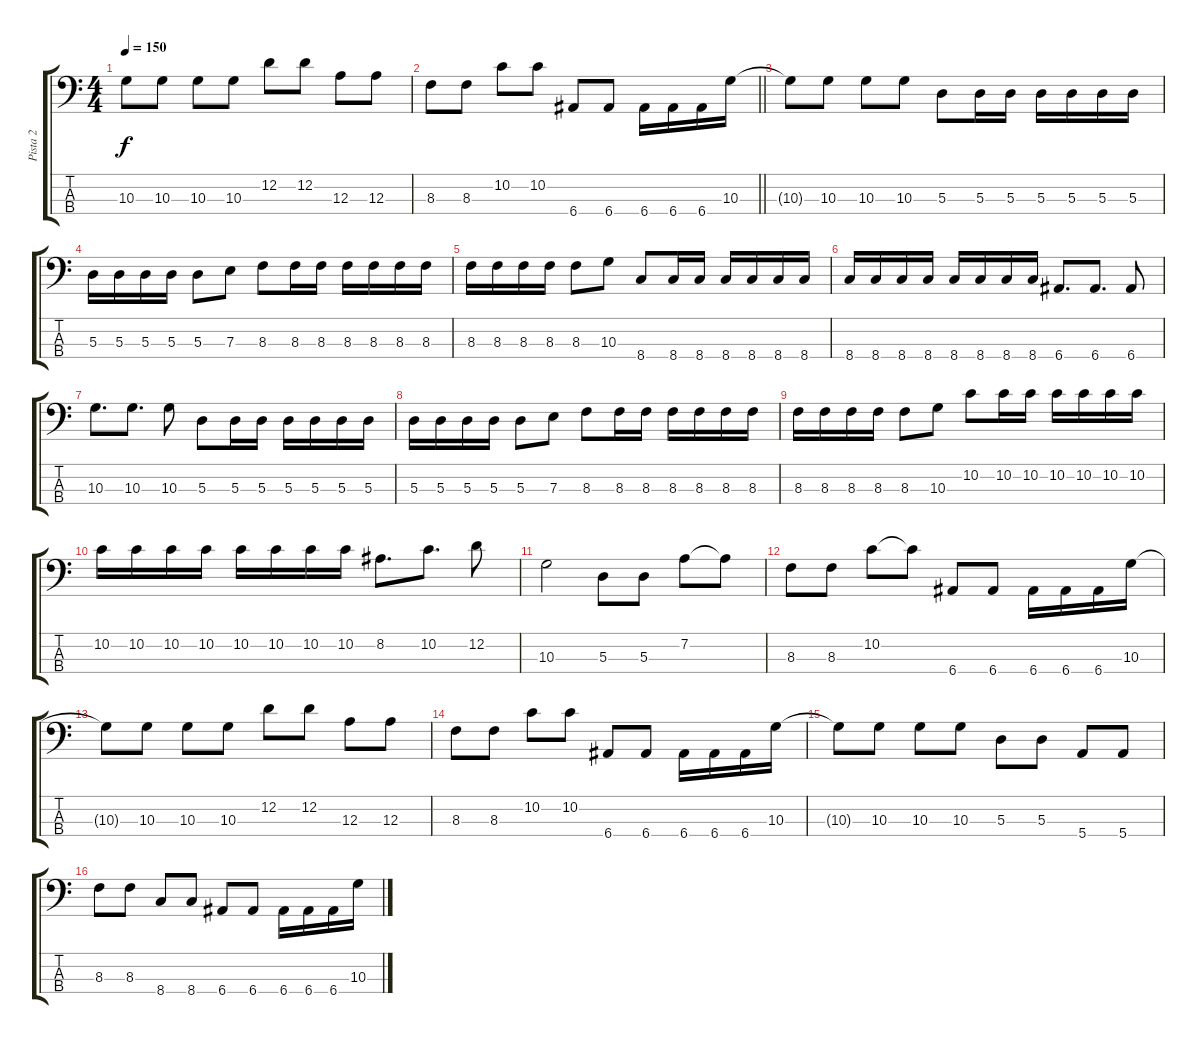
\track ("Pista 2" "Pista 2") {instrument electricbassfinger}
\staff {score tabs}
\tuning (G2 D2 A1 E1) {hide}
\ts (4 4)
\tempo 150
\clef f4
\ks c
10.3{t}.8{dy f} 10.3.8 10.3.8 10.3.8 12.2.8 12.2.8 12.3.8 12.3.8 |
\barLineRight lightlight
8.3.8 8.3.8 10.2.8 10.2.8 6.4.8 6.4.8 6.4.16 6.4.16 6.4.16 10.3.16 |
10.3{t}.8 10.3.8 10.3.8 10.3.8 5.3.8 5.3.16 5.3.16 5.3.16 5.3.16 5.3.16 5.3.16 |
5.3.16 5.3.16 5.3.16 5.3.16 5.3.8 7.3.8 8.3.8 8.3.16 8.3.16 8.3.16 8.3.16 8.3.16 8.3.16 |
8.3.16 8.3.16 8.3.16 8.3.16 8.3.8 10.3.8 8.4.8 8.4.16 8.4.16 8.4.16 8.4.16 8.4.16 8.4.16 |
8.4.16 8.4.16 8.4.16 8.4.16 8.4.16 8.4.16 8.4.16 8.4.16 6.4.8{d} 6.4.8{d} 6.4.8 |
10.3.8{d} 10.3.8{d} 10.3.8 5.3.8 5.3.16 5.3.16 5.3.16 5.3.16 5.3.16 5.3.16 |
5.3.16 5.3.16 5.3.16 5.3.16 5.3.8 7.3.8 8.3.8 8.3.16 8.3.16 8.3.16 8.3.16 8.3.16 8.3.16 |
8.3.16 8.3.16 8.3.16 8.3.16 8.3.8 10.3.8 10.2.8 10.2.16 10.2.16 10.2.16 10.2.16 10.2.16 10.2.16 |
10.2.16 10.2.16 10.2.16 10.2.16 10.2.16 10.2.16 10.2.16 10.2.16 8.2.8{d} 10.2.8{d} 12.2.8 |
10.3.2 5.3.8 5.3.8 7.2.8 7.2{t}.8 |
8.3.8 8.3.8 10.2.8 10.2{t}.8 6.4.8 6.4.8 6.4.16 6.4.16 6.4.16 10.3.16 |
10.3{t}.8 10.3.8 10.3.8 10.3.8 12.2.8 12.2.8 12.3.8 12.3.8 |
8.3.8 8.3.8 10.2.8 10.2.8 6.4.8 6.4.8 6.4.16 6.4.16 6.4.16 10.3.16 |
10.3{t}.8 10.3.8 10.3.8 10.3.8 5.3.8 5.3.8 5.4.8 5.4.8 |
8.3.8 8.3.8 8.4.8 8.4.8 6.4.8 6.4.8 6.4.16 6.4.16 6.4.16 10.3.16
